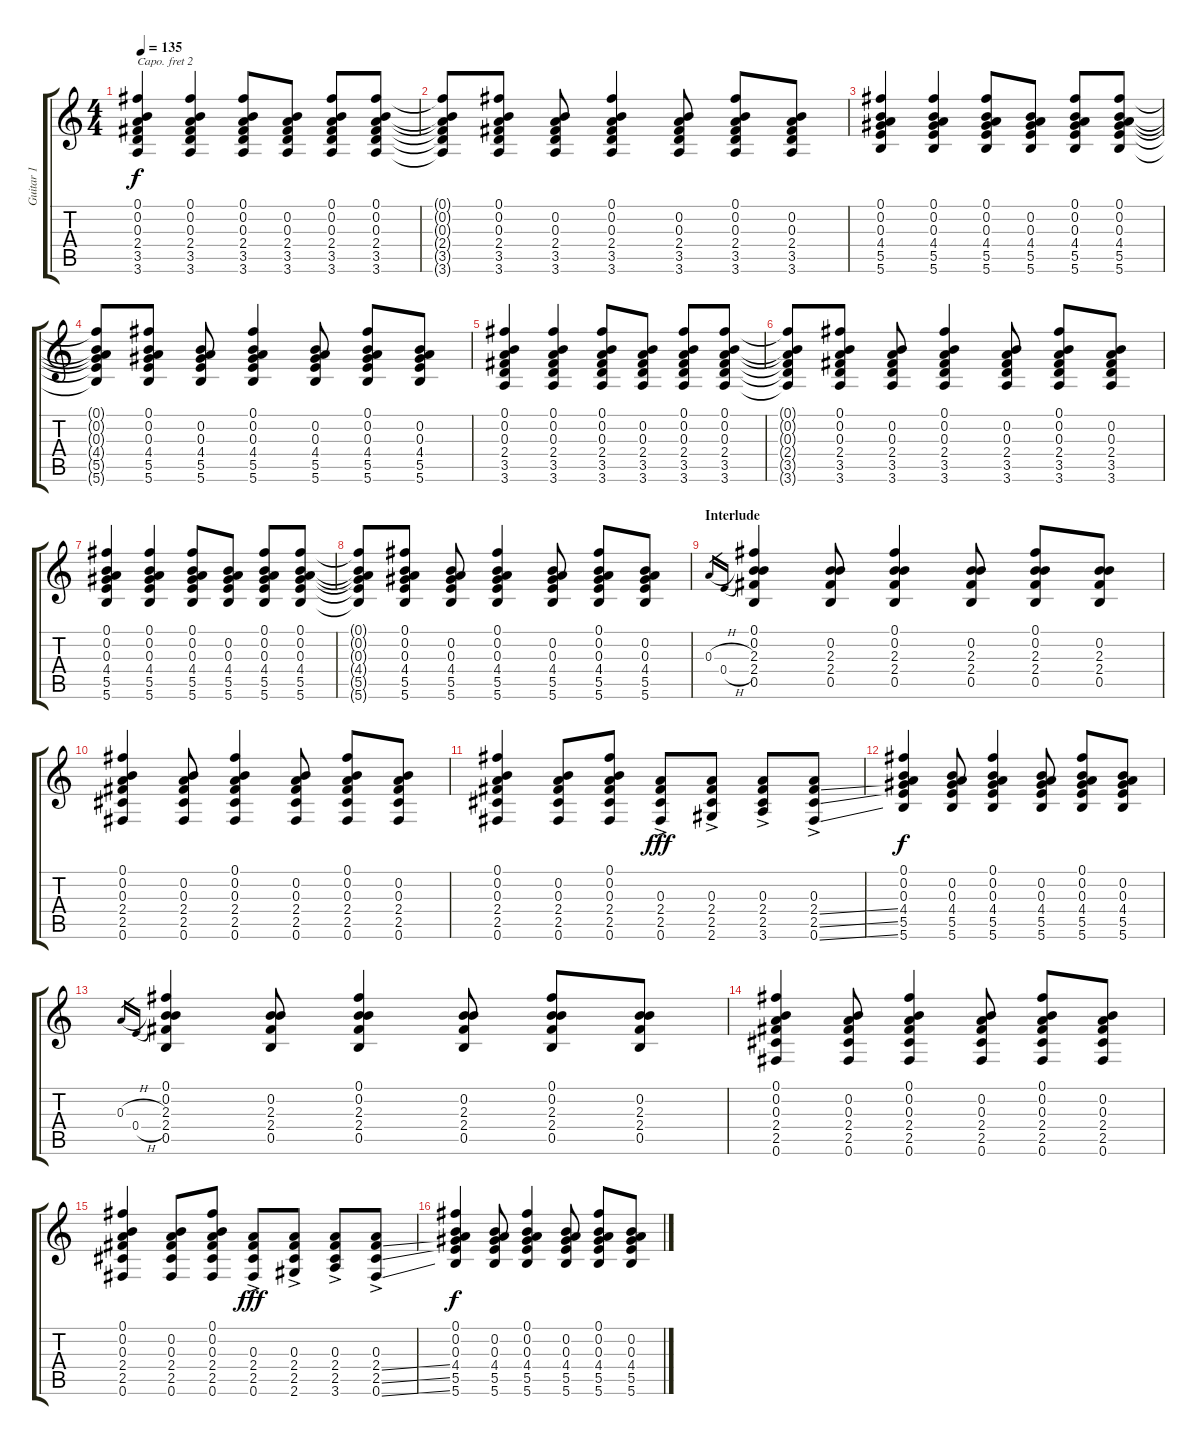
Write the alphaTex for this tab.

\track ("Guitar 1" "Guitar 1") {instrument electricguitarjazz}
\staff {score tabs}
\capo 2
\tuning (E4 A3 G3 D3 A2 E2) {hide}
\ts (4 4)
\tempo 135
\clef g2
\ks c
(0.1 0.2 0.3 2.4 3.5 3.6).4{dy f} (0.1 0.2 0.3 2.4 3.5 3.6).4 (0.1 0.2 0.3 2.4 3.5 3.6).8 (0.2 0.3 2.4 3.5 3.6).8 (0.1 0.2 0.3 2.4 3.5 3.6).8 (0.1 0.2 0.3 2.4 3.5 3.6).8 |
(0.1{t} 0.2{t} 0.3{t} 2.4{t} 3.5{t} 3.6{t}).8 (0.1 0.2 0.3 2.4 3.5 3.6).8 (0.2 0.3 2.4 3.5 3.6).8 (0.1 0.2 0.3 2.4 3.5 3.6).4 (0.2 0.3 2.4 3.5 3.6).8 (0.1 0.2 0.3 2.4 3.5 3.6).8 (0.2 0.3 2.4 3.5 3.6).8 |
(0.1 0.2 0.3 4.4 5.5 5.6).4 (0.1 0.2 0.3 4.4 5.5 5.6).4 (0.1 0.2 0.3 4.4 5.5 5.6).8 (0.2 0.3 4.4 5.5 5.6).8 (0.1 0.2 0.3 4.4 5.5 5.6).8 (0.1 0.2 0.3 4.4 5.5 5.6).8 |
(0.1{t} 0.2{t} 0.3{t} 4.4{t} 5.5{t} 5.6{t}).8 (0.1 0.2 0.3 4.4 5.5 5.6).8 (0.2 0.3 4.4 5.5 5.6).8 (0.1 0.2 0.3 4.4 5.5 5.6).4 (0.2 0.3 4.4 5.5 5.6).8 (0.1 0.2 0.3 4.4 5.5 5.6).8 (0.2 0.3 4.4 5.5 5.6).8 |
(0.1 0.2 0.3 2.4 3.5 3.6).4 (0.1 0.2 0.3 2.4 3.5 3.6).4 (0.1 0.2 0.3 2.4 3.5 3.6).8 (0.2 0.3 2.4 3.5 3.6).8 (0.1 0.2 0.3 2.4 3.5 3.6).8 (0.1 0.2 0.3 2.4 3.5 3.6).8 |
(0.1{t} 0.2{t} 0.3{t} 2.4{t} 3.5{t} 3.6{t}).8 (0.1 0.2 0.3 2.4 3.5 3.6).8 (0.2 0.3 2.4 3.5 3.6).8 (0.1 0.2 0.3 2.4 3.5 3.6).4 (0.2 0.3 2.4 3.5 3.6).8 (0.1 0.2 0.3 2.4 3.5 3.6).8 (0.2 0.3 2.4 3.5 3.6).8 |
(0.1 0.2 0.3 4.4 5.5 5.6).4 (0.1 0.2 0.3 4.4 5.5 5.6).4 (0.1 0.2 0.3 4.4 5.5 5.6).8 (0.2 0.3 4.4 5.5 5.6).8 (0.1 0.2 0.3 4.4 5.5 5.6).8 (0.1 0.2 0.3 4.4 5.5 5.6).8 |
(0.1{t} 0.2{t} 0.3{t} 4.4{t} 5.5{t} 5.6{t}).8 (0.1 0.2 0.3 4.4 5.5 5.6).8 (0.2 0.3 4.4 5.5 5.6).8 (0.1 0.2 0.3 4.4 5.5 5.6).4 (0.2 0.3 4.4 5.5 5.6).8 (0.1 0.2 0.3 4.4 5.5 5.6).8 (0.2 0.3 4.4 5.5 5.6).8 |
\section ("" "Interlude")
0.3{h}.16{gr} 0.4{h}.16{gr} (0.1 0.2 2.3 2.4 0.5).4 (0.2 2.3 2.4 0.5).8 (0.1 0.2 2.3 2.4 0.5).4 (0.2 2.3 2.4 0.5).8 (0.1 0.2 2.3 2.4 0.5).8 (0.2 2.3 2.4 0.5).8 |
(0.1 0.2 0.3 2.4 2.5 0.6).4 (0.2 0.3 2.4 2.5 0.6).8 (0.1 0.2 0.3 2.4 2.5 0.6).4 (0.2 0.3 2.4 2.5 0.6).8 (0.1 0.2 0.3 2.4 2.5 0.6).8 (0.2 0.3 2.4 2.5 0.6).8 |
(0.1 0.2 0.3 2.4 2.5 0.6).4 (0.2 0.3 2.4 2.5 0.6).8 (0.1 0.2 0.3 2.4 2.5 0.6).8 (0.3 2.4 2.5 0.6{ac}).8{dy fff} (0.3 2.4 2.5 2.6{ac}).8 (0.3 2.4 2.5 3.6{ac}).8 (0.3 2.4{ss} 2.5{ss} 0.6{ss ac}).8 |
(0.1 0.2 0.3 4.4 5.5 5.6).4{dy f} (0.2 0.3 4.4 5.5 5.6).8 (0.1 0.2 0.3 4.4 5.5 5.6).4 (0.2 0.3 4.4 5.5 5.6).8 (0.1 0.2 0.3 4.4 5.5 5.6).8 (0.2 0.3 4.4 5.5 5.6).8 |
0.3{h}.16{gr} 0.4{h}.16{gr} (0.1 0.2 2.3 2.4 0.5).4 (0.2 2.3 2.4 0.5).8 (0.1 0.2 2.3 2.4 0.5).4 (0.2 2.3 2.4 0.5).8 (0.1 0.2 2.3 2.4 0.5).8 (0.2 2.3 2.4 0.5).8 |
(0.1 0.2 0.3 2.4 2.5 0.6).4 (0.2 0.3 2.4 2.5 0.6).8 (0.1 0.2 0.3 2.4 2.5 0.6).4 (0.2 0.3 2.4 2.5 0.6).8 (0.1 0.2 0.3 2.4 2.5 0.6).8 (0.2 0.3 2.4 2.5 0.6).8 |
(0.1 0.2 0.3 2.4 2.5 0.6).4 (0.2 0.3 2.4 2.5 0.6).8 (0.1 0.2 0.3 2.4 2.5 0.6).8 (0.3 2.4 2.5 0.6{ac}).8{dy fff} (0.3 2.4 2.5 2.6{ac}).8 (0.3 2.4 2.5 3.6{ac}).8 (0.3 2.4{ss} 2.5{ss} 0.6{ss ac}).8 |
(0.1 0.2 0.3 4.4 5.5 5.6).4{dy f} (0.2 0.3 4.4 5.5 5.6).8 (0.1 0.2 0.3 4.4 5.5 5.6).4 (0.2 0.3 4.4 5.5 5.6).8 (0.1 0.2 0.3 4.4 5.5 5.6).8 (0.2 0.3 4.4 5.5 5.6).8
